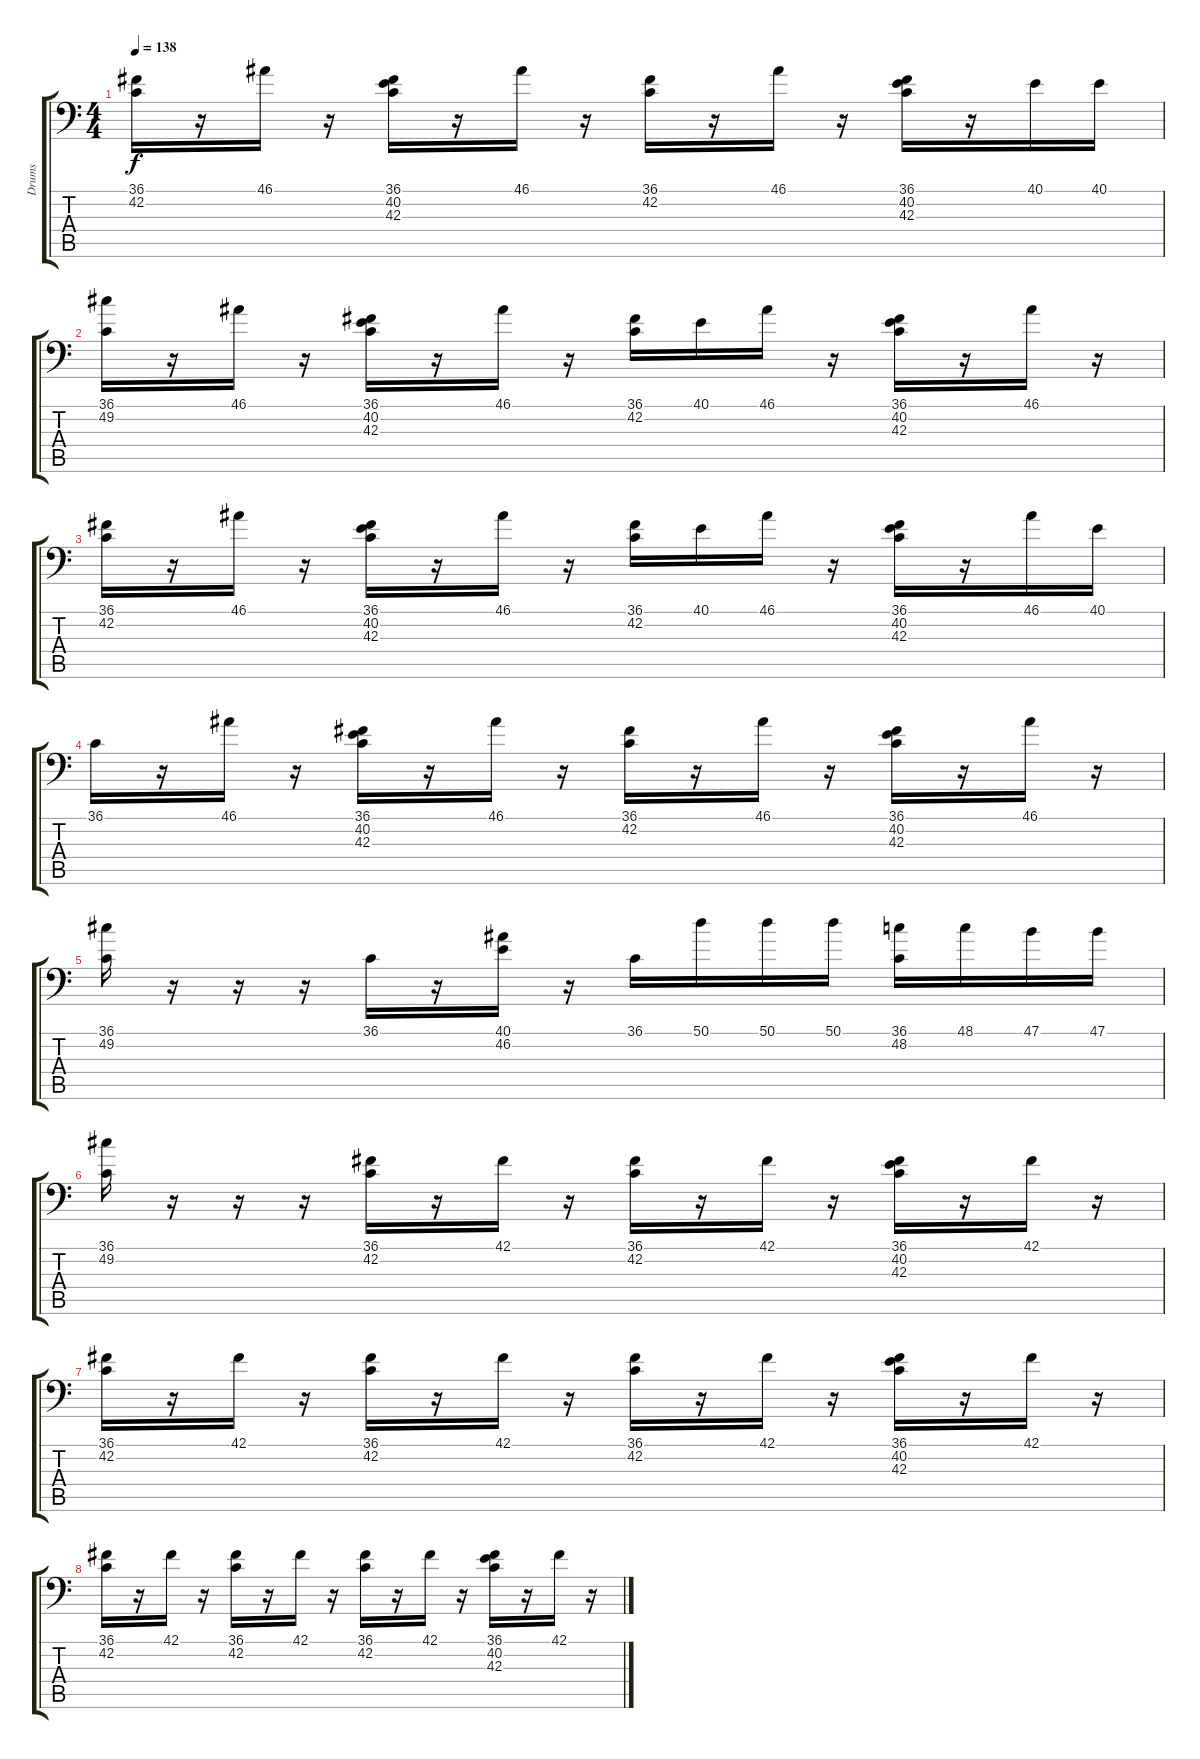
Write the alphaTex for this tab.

\track ("Drums" "Drums") {instrument acousticgrandpiano}
\staff {score tabs}
\tuning (C-1 C-1 C-1 C-1 C-1 C-1) {hide}
\ts (4 4)
\tempo 138
\clef f4
\ks c
(36.1 42.2).16{dy f} r.16 46.1.16 r.16 (36.1 40.2 42.3).16 r.16 46.1.16 r.16 (36.1 42.2).16 r.16 46.1.16 r.16 (36.1 40.2 42.3).16 r.16 40.1.16 40.1.16 |
(36.1 49.2).16 r.16 46.1.16 r.16 (36.1 40.2 42.3).16 r.16 46.1.16 r.16 (36.1 42.2).16 40.1.16 46.1.16 r.16 (36.1 40.2 42.3).16 r.16 46.1.16 r.16 |
(36.1 42.2).16 r.16 46.1.16 r.16 (36.1 40.2 42.3).16 r.16 46.1.16 r.16 (36.1 42.2).16 40.1.16 46.1.16 r.16 (36.1 40.2 42.3).16 r.16 46.1.16 40.1.16 |
36.1.16 r.16 46.1.16 r.16 (36.1 40.2 42.3).16 r.16 46.1.16 r.16 (36.1 42.2).16 r.16 46.1.16 r.16 (36.1 40.2 42.3).16 r.16 46.1.16 r.16 |
(36.1 49.2).16 r.16 r.16 r.16 36.1.16 r.16 (40.1 46.2).16 r.16 36.1.16 50.1.16 50.1.16 50.1.16 (36.1 48.2).16 48.1.16 47.1.16 47.1.16 |
(36.1 49.2).16 r.16 r.16 r.16 (36.1 42.2).16 r.16 42.1.16 r.16 (36.1 42.2).16 r.16 42.1.16 r.16 (36.1 40.2 42.3).16 r.16 42.1.16 r.16 |
(36.1 42.2).16 r.16 42.1.16 r.16 (36.1 42.2).16 r.16 42.1.16 r.16 (36.1 42.2).16 r.16 42.1.16 r.16 (36.1 40.2 42.3).16 r.16 42.1.16 r.16 |
(36.1 42.2).16 r.16 42.1.16 r.16 (36.1 42.2).16 r.16 42.1.16 r.16 (36.1 42.2).16 r.16 42.1.16 r.16 (36.1 40.2 42.3).16 r.16 42.1.16 r.16
